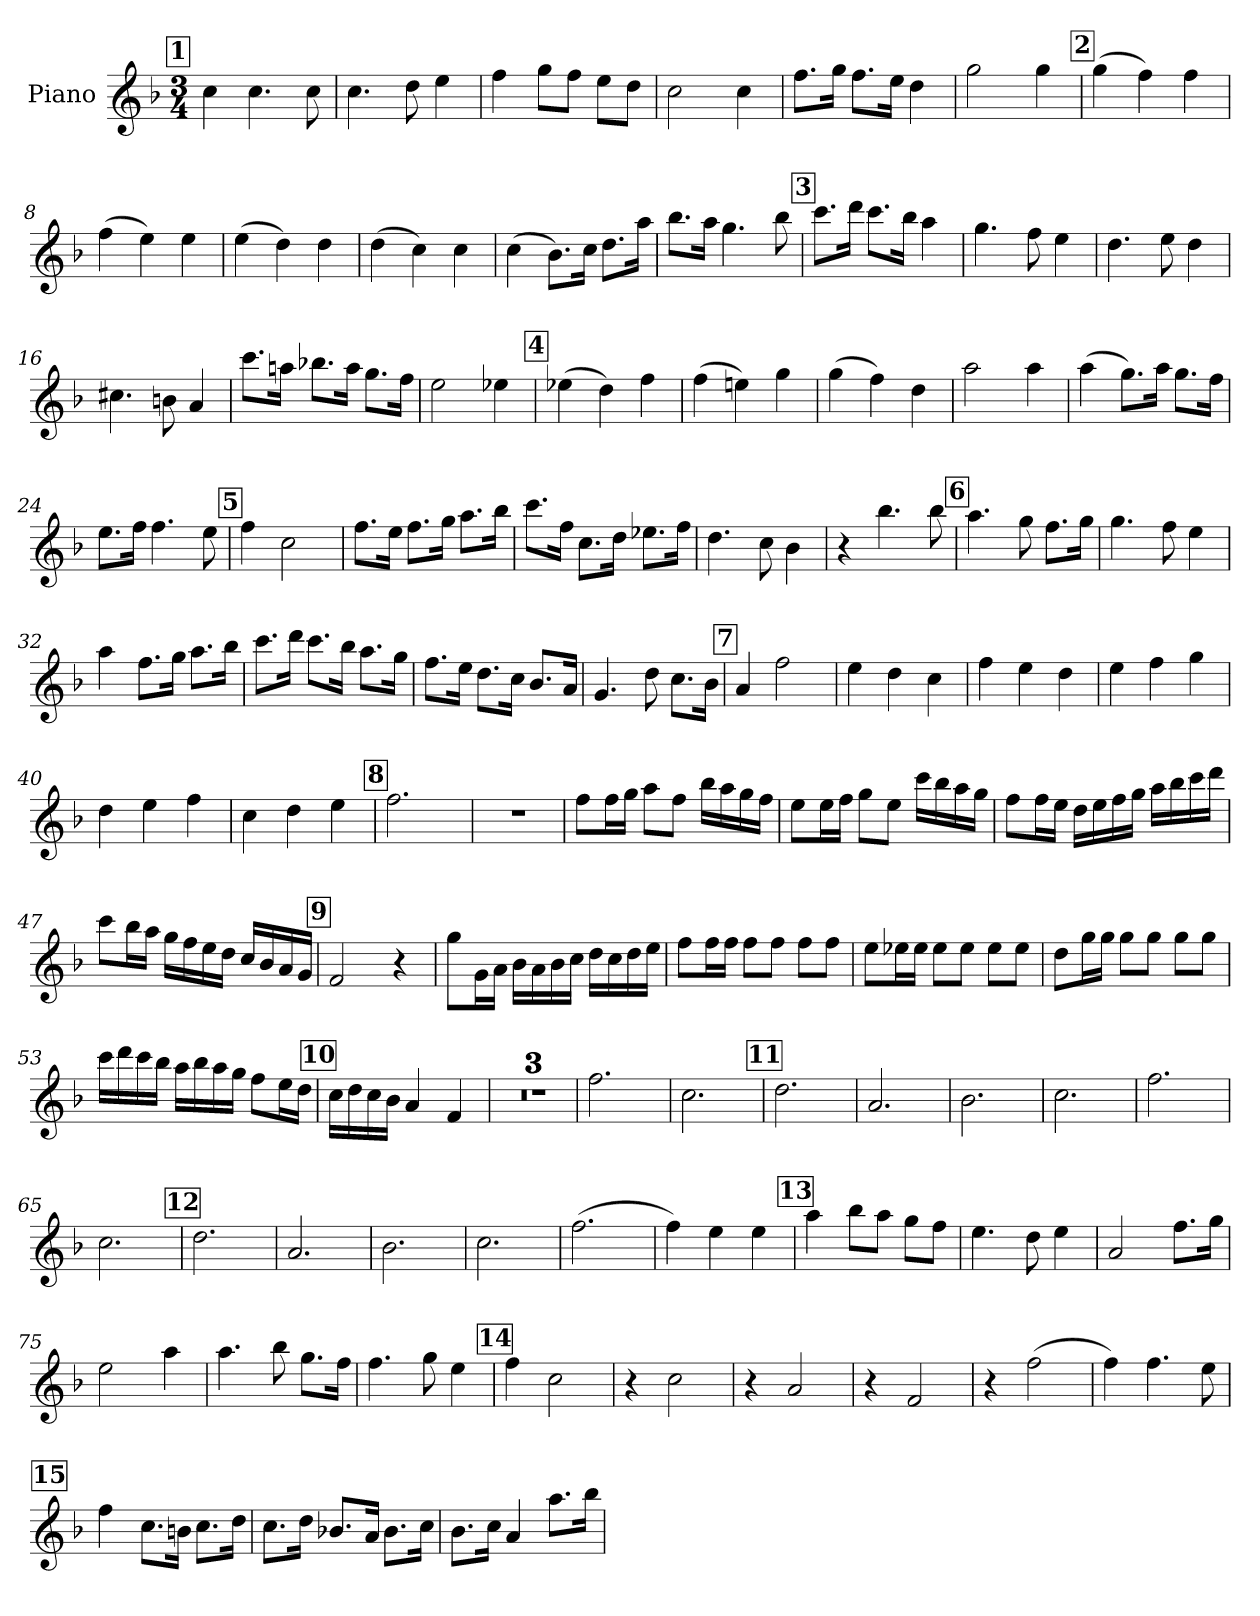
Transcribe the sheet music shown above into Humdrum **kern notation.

**kern
*part1
*staff1
*I"Piano
*I'Pno.
*clefG2
*k[b-]
*M3/4
!!LO:REH:place=s1:a:B:fs=8:t=1
=1
4cc\
4.cc\
8cc\
=2
4.cc\
8dd\
4ee\
=3
4ff\
8gg\L
8ff\J
8ee\L
8dd\J
=4
2cc\
4cc\
=5
8.ff\L
16gg\Jk
8.ff\L
16ee\Jk
4dd\
=6
2gg\
4gg\
!!LO:REH:place=s1:a:B:fs=8:t=2
=7
(>4gg\
4ff\)
4ff\
=8
(>4ff\
4ee\)
4ee\
=9
(>4ee\
4dd\)
4dd\
=10
(>4dd\
4cc\)
4cc\
=11
(>4cc\
8.b-\L)
16cc\Jk
8.dd\L
16aa\Jk
!!LO:LB:g=z
=12
8.bb-\L
16aa\Jk
4.gg\
8bb-\
!!LO:REH:place=s1:a:B:fs=8:t=3
=13
8.ccc\L
16ddd\Jk
8.ccc\L
16bb-\Jk
4aa\
=14
4.gg\
8ff\
4ee\
=15
4.dd\
8ee\
4dd\
=16
4.cc#X\
8bn\
4a/
=17
8.ccc\L
16aan\Jk
8.bb-X\L
16aa\Jk
8.gg\L
16ff\Jk
=18
2ee\
4ee-X\
!!LO:REH:place=s1:a:B:fs=8:t=4
=19
(>4ee-X\
4dd\)
4ff\
=20
(>4ff\
4een\)
4gg\
!!LO:LB:g=z
=21
(>4gg\
4ff\)
4dd\
=22
2aa\
4aa\
=23
(>4aa\
8.gg\L)
16aa\Jk
8.gg\L
16ff\Jk
=24
8.ee\L
16ff\Jk
4.ff\
8ee\
!!LO:REH:place=s1:a:B:fs=8:t=5
=25
4ff\
2cc\
=26
8.ff\L
16ee\Jk
8.ff\L
16gg\Jk
8.aa\L
16bb-\Jk
=27
8.ccc\L
16ff\Jk
8.cc\L
16dd\Jk
8.ee-X\L
16ff\Jk
=28
4.dd\
8cc\
4b-\
=29
4r
4.bb-\
8bb-\
!!LO:LB:g=z
!!LO:REH:place=s1:a:B:fs=8:t=6
=30
4.aa\
8gg\
8.ff\L
16gg\Jk
=31
4.gg\
8ff\
4ee\
=32
4aa\
8.ff\L
16gg\Jk
8.aa\L
16bb-\Jk
=33
8.ccc\L
16ddd\Jk
8.ccc\L
16bb-\Jk
8.aa\L
16gg\Jk
=34
8.ff\L
16ee\Jk
8.dd\L
16cc\Jk
8.b-/L
16a/Jk
=35
4.g/
8dd\
8.cc\L
16b-\Jk
!!LO:REH:place=s1:a:B:fs=8:t=7
=36
4a/
2ff\
=37
4ee\
4dd\
4cc\
=38
4ff\
4ee\
4dd\
!!LO:LB:g=z
=39
4ee\
4ff\
4gg\
=40
4dd\
4ee\
4ff\
=41
4cc\
4dd\
4ee\
!!LO:REH:place=s1:a:B:fs=8:t=8
=42
2.ff\
=43
2.r
=44
8ff\L
16ff\L
16gg\JJ
8aa\L
8ff\J
16bb-\LL
16aa\
16gg\
16ff\JJ
=45
8ee\L
16ee\L
16ff\JJ
8gg\L
8ee\J
16ccc\LL
16bb-\
16aa\
16gg\JJ
=46
8ff\L
16ff\L
16ee\JJ
16dd\LL
16ee\
16ff\
16gg\JJ
16aa\LL
16bb-\
16ccc\
16ddd\JJ
!!LO:LB:g=z
=47
8ccc\L
16bb-\L
16aa\JJ
16gg\LL
16ff\
16ee\
16dd\JJ
16cc/LL
16b-/
16a/
16g/JJ
!!LO:REH:place=s1:a:B:fs=8:t=9
=48
2f/
4r
=49
8gg\L
16g\L
16a\JJ
16b-\LL
16a\
16b-\
16cc\JJ
16dd\LL
16cc\
16dd\
16ee\JJ
=50
8ff\L
16ff\L
16ff\JJ
8ff\L
8ff\J
8ff\L
8ff\J
=51
8ee\L
16ee-X\L
16ee-\JJ
8ee-\L
8ee-\J
8ee-\L
8ee-\J
=52
8dd\L
16gg\L
16gg\JJ
8gg\L
8gg\J
8gg\L
8gg\J
!!LO:LB:g=z
=53
16ccc\LL
16ddd\
16ccc\
16bb-\JJ
16aa\LL
16bb-\
16aa\
16gg\JJ
8ff\L
16ee\L
16dd\JJ
!!LO:REH:place=s1:a:B:fs=8:t=10
=54
16cc\LL
16dd\
16cc\
16b-\JJ
4a/
4f/
=55
2.r
=56
2.r
=57
2.r
=58
2.ff\
=59
2.cc\
!!LO:REH:place=s1:a:B:fs=8:t=11
=60
2.dd\
=61
2.a/
=62
2.b-\
=63
2.cc\
=64
2.ff\
=65
2.cc\
!!LO:LB:g=z
!!LO:REH:place=s1:a:B:fs=8:t=12
=66
2.dd\
=67
2.a/
=68
2.b-\
=69
2.cc\
=70
(>2.ff\
=71
4ff\)
4ee\
4ee\
!!LO:REH:place=s1:a:B:fs=8:t=13
=72
4aa\
8bb-\L
8aa\J
8gg\L
8ff\J
=73
4.ee\
8dd\
4ee\
=74
2a/
8.ff\L
16gg\Jk
=75
2ee\
4aa\
=76
4.aa\
8bb-\
8.gg\L
16ff\Jk
=77
4.ff\
8gg\
4ee\
!!LO:REH:place=s1:a:B:fs=8:t=14
=78
4ff\
2cc\
!!LO:LB:g=z
=79
4r
2cc\
=80
4r
2a/
=81
4r
2f/
=82
4r
(>2ff\
=83
4ff\)
4.ff\
8ee\
!!LO:REH:place=s1:a:B:fs=8:t=15
=84
4ff\
8.cc\L
16bn\Jk
8.cc\L
16dd\Jk
=85
8.cc\L
16dd\Jk
8.b-X/L
16a/Jk
8.b-\L
16cc\Jk
=86
8.b-\L
16cc\Jk
4a/
8.aa\L
16bb-\Jk
=
*-
